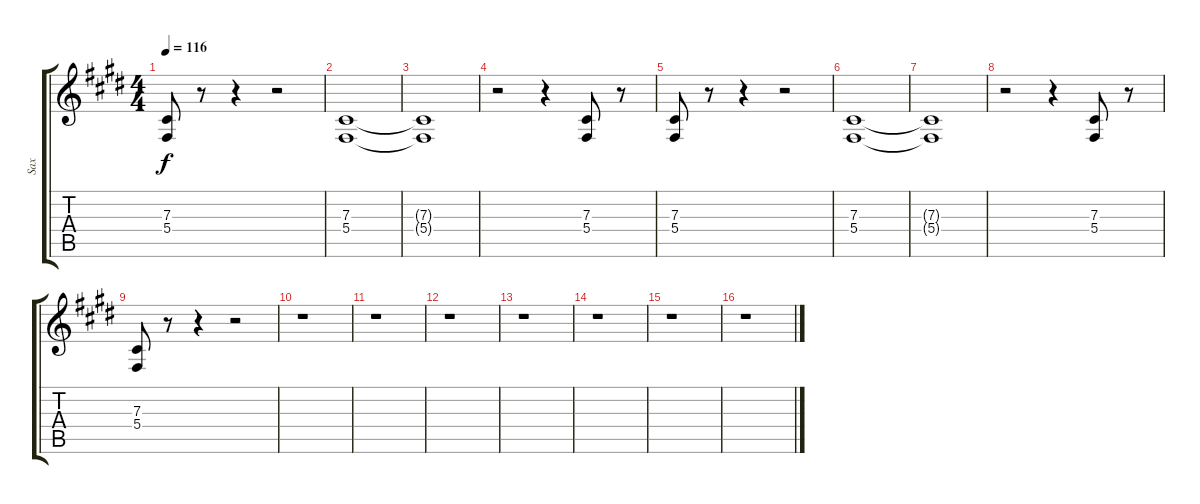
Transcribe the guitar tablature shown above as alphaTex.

\track ("Sax" "Sax") {instrument tenorsax}
\staff {score tabs}
\tuning (Eb4 Bb3 Gb3 Db3 Ab2 Eb2) {hide}
\ts (4 4)
\tempo 116
\clef g2
\ks e
(7.3 5.4).8{dy f} r.8 r.4 r.2 |
(7.3 5.4).1 |
(7.3{t} 5.4{t}).1 |
r.2 r.4 (7.3 5.4).8 r.8 |
(7.3 5.4).8 r.8 r.4 r.2 |
(7.3 5.4).1 |
(7.3{t} 5.4{t}).1 |
r.2 r.4 (7.3 5.4).8 r.8 |
(7.3 5.4).8 r.8 r.4 r.2 |
r.1 |
r.1 |
r.1 |
r.1 |
r.1 |
r.1 |
r.1
